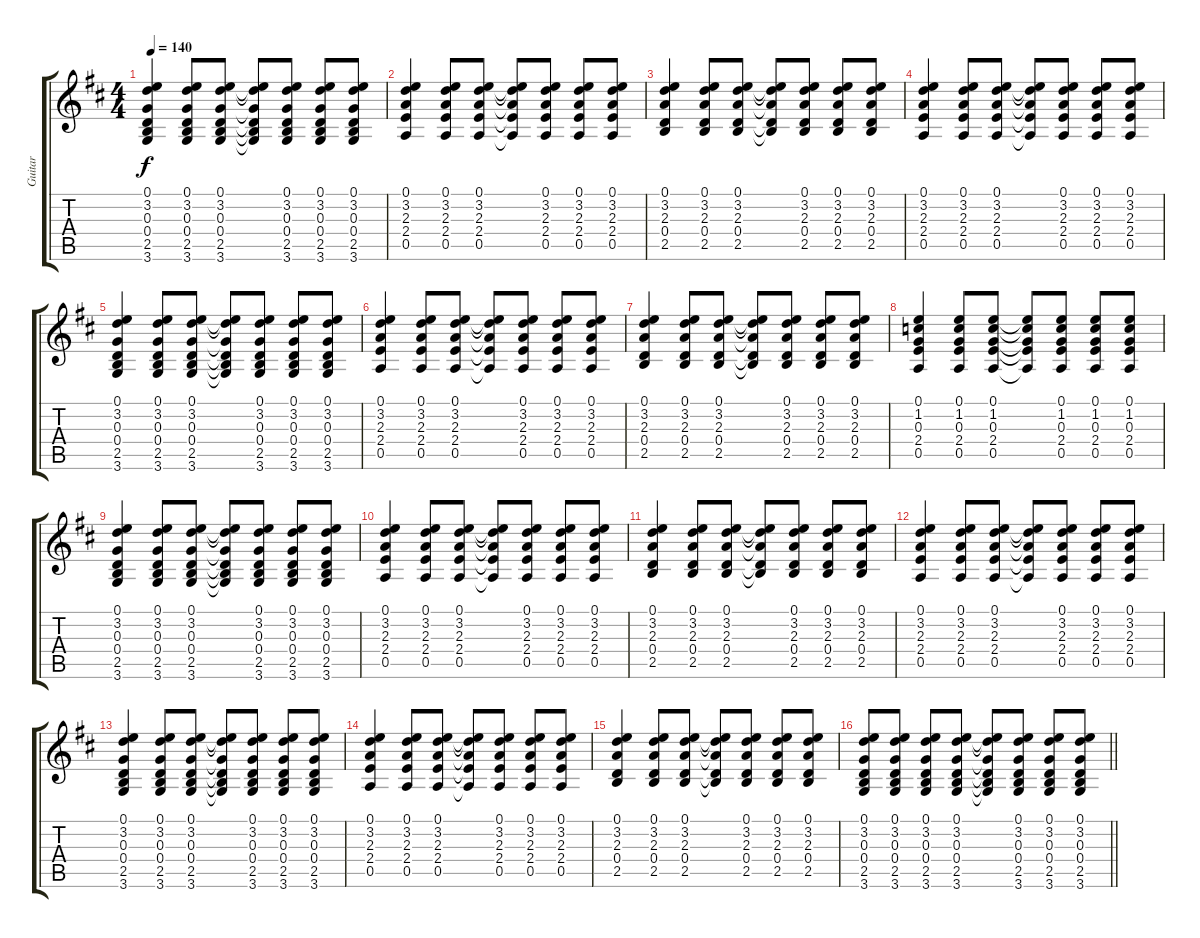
\track ("Guitar" "Guitar") {instrument acousticguitarnylon}
\staff {score tabs}
\tuning (E4 B3 G3 D3 A2 E2) {hide}
\ts (4 4)
\tempo 140
\clef g2
\ks d
(0.1 3.2 0.3 0.4 2.5 3.6).4{dy f} (0.1 3.2 0.3 0.4 2.5 3.6).8 (0.1 3.2 0.3 0.4 2.5 3.6).8 (0.1{t} 3.2{t} 0.3{t} 0.4{t} 2.5{t} 3.6{t}).8 (0.1 3.2 0.3 0.4 2.5 3.6).8 (0.1 3.2 0.3 0.4 2.5 3.6).8 (0.1 3.2 0.3 0.4 2.5 3.6).8 |
(0.1 3.2 2.3 2.4 0.5).4 (0.1 3.2 2.3 2.4 0.5).8 (0.1 3.2 2.3 2.4 0.5).8 (0.1{t} 3.2{t} 2.3{t} 2.4{t} 0.5{t}).8 (0.1 3.2 2.3 2.4 0.5).8 (0.1 3.2 2.3 2.4 0.5).8 (0.1 3.2 2.3 2.4 0.5).8 |
(0.1 3.2 2.3 0.4 2.5).4 (0.1 3.2 2.3 0.4 2.5).8 (0.1 3.2 2.3 0.4 2.5).8 (0.1{t} 3.2{t} 2.3{t} 0.4{t} 2.5{t}).8 (0.1 3.2 2.3 0.4 2.5).8 (0.1 3.2 2.3 0.4 2.5).8 (0.1 3.2 2.3 0.4 2.5).8 |
(0.1 3.2 2.3 2.4 0.5).4 (0.1 3.2 2.3 2.4 0.5).8 (0.1 3.2 2.3 2.4 0.5).8 (0.1{t} 3.2{t} 2.3{t} 2.4{t} 0.5{t}).8 (0.1 3.2 2.3 2.4 0.5).8 (0.1 3.2 2.3 2.4 0.5).8 (0.1 3.2 2.3 2.4 0.5).8 |
(0.1 3.2 0.3 0.4 2.5 3.6).4 (0.1 3.2 0.3 0.4 2.5 3.6).8 (0.1 3.2 0.3 0.4 2.5 3.6).8 (0.1{t} 3.2{t} 0.3{t} 0.4{t} 2.5{t} 3.6{t}).8 (0.1 3.2 0.3 0.4 2.5 3.6).8 (0.1 3.2 0.3 0.4 2.5 3.6).8 (0.1 3.2 0.3 0.4 2.5 3.6).8 |
(0.1 3.2 2.3 2.4 0.5).4 (0.1 3.2 2.3 2.4 0.5).8 (0.1 3.2 2.3 2.4 0.5).8 (0.1{t} 3.2{t} 2.3{t} 2.4{t} 0.5{t}).8 (0.1 3.2 2.3 2.4 0.5).8 (0.1 3.2 2.3 2.4 0.5).8 (0.1 3.2 2.3 2.4 0.5).8 |
(0.1 3.2 2.3 0.4 2.5).4 (0.1 3.2 2.3 0.4 2.5).8 (0.1 3.2 2.3 0.4 2.5).8 (0.1{t} 3.2{t} 2.3{t} 0.4{t} 2.5{t}).8 (0.1 3.2 2.3 0.4 2.5).8 (0.1 3.2 2.3 0.4 2.5).8 (0.1 3.2 2.3 0.4 2.5).8 |
(0.1 1.2 0.3 2.4 0.5).4 (0.1 1.2 0.3 2.4 0.5).8 (0.1 1.2 0.3 2.4 0.5).8 (0.1{t} 1.2{t} 0.3{t} 2.4{t} 0.5{t}).8 (0.1 1.2 0.3 2.4 0.5).8 (0.1 1.2 0.3 2.4 0.5).8 (0.1 1.2 0.3 2.4 0.5).8 |
(0.1 3.2 0.3 0.4 2.5 3.6).4 (0.1 3.2 0.3 0.4 2.5 3.6).8 (0.1 3.2 0.3 0.4 2.5 3.6).8 (0.1{t} 3.2{t} 0.3{t} 0.4{t} 2.5{t} 3.6{t}).8 (0.1 3.2 0.3 0.4 2.5 3.6).8 (0.1 3.2 0.3 0.4 2.5 3.6).8 (0.1 3.2 0.3 0.4 2.5 3.6).8 |
(0.1 3.2 2.3 2.4 0.5).4 (0.1 3.2 2.3 2.4 0.5).8 (0.1 3.2 2.3 2.4 0.5).8 (0.1{t} 3.2{t} 2.3{t} 2.4{t} 0.5{t}).8 (0.1 3.2 2.3 2.4 0.5).8 (0.1 3.2 2.3 2.4 0.5).8 (0.1 3.2 2.3 2.4 0.5).8 |
(0.1 3.2 2.3 0.4 2.5).4 (0.1 3.2 2.3 0.4 2.5).8 (0.1 3.2 2.3 0.4 2.5).8 (0.1{t} 3.2{t} 2.3{t} 0.4{t} 2.5{t}).8 (0.1 3.2 2.3 0.4 2.5).8 (0.1 3.2 2.3 0.4 2.5).8 (0.1 3.2 2.3 0.4 2.5).8 |
(0.1 3.2 2.3 2.4 0.5).4 (0.1 3.2 2.3 2.4 0.5).8 (0.1 3.2 2.3 2.4 0.5).8 (0.1{t} 3.2{t} 2.3{t} 2.4{t} 0.5{t}).8 (0.1 3.2 2.3 2.4 0.5).8 (0.1 3.2 2.3 2.4 0.5).8 (0.1 3.2 2.3 2.4 0.5).8 |
(0.1 3.2 0.3 0.4 2.5 3.6).4 (0.1 3.2 0.3 0.4 2.5 3.6).8 (0.1 3.2 0.3 0.4 2.5 3.6).8 (0.1{t} 3.2{t} 0.3{t} 0.4{t} 2.5{t} 3.6{t}).8 (0.1 3.2 0.3 0.4 2.5 3.6).8 (0.1 3.2 0.3 0.4 2.5 3.6).8 (0.1 3.2 0.3 0.4 2.5 3.6).8 |
(0.1 3.2 2.3 2.4 0.5).4 (0.1 3.2 2.3 2.4 0.5).8 (0.1 3.2 2.3 2.4 0.5).8 (0.1{t} 3.2{t} 2.3{t} 2.4{t} 0.5{t}).8 (0.1 3.2 2.3 2.4 0.5).8 (0.1 3.2 2.3 2.4 0.5).8 (0.1 3.2 2.3 2.4 0.5).8 |
(0.1 3.2 2.3 0.4 2.5).4 (0.1 3.2 2.3 0.4 2.5).8 (0.1 3.2 2.3 0.4 2.5).8 (0.1{t} 3.2{t} 2.3{t} 0.4{t} 2.5{t}).8 (0.1 3.2 2.3 0.4 2.5).8 (0.1 3.2 2.3 0.4 2.5).8 (0.1 3.2 2.3 0.4 2.5).8 |
\barLineRight lightlight
(0.1 3.2 0.3 0.4 2.5 3.6).8 (0.1 3.2 0.3 0.4 2.5 3.6).8 (0.1 3.2 0.3 0.4 2.5 3.6).8 (0.1 3.2 0.3 0.4 2.5 3.6).8 (0.1{t} 3.2{t} 0.3{t} 0.4{t} 2.5{t} 3.6{t}).8 (0.1 3.2 0.3 0.4 2.5 3.6).8 (0.1 3.2 0.3 0.4 2.5 3.6).8 (0.1 3.2 0.3 0.4 2.5 3.6).8
